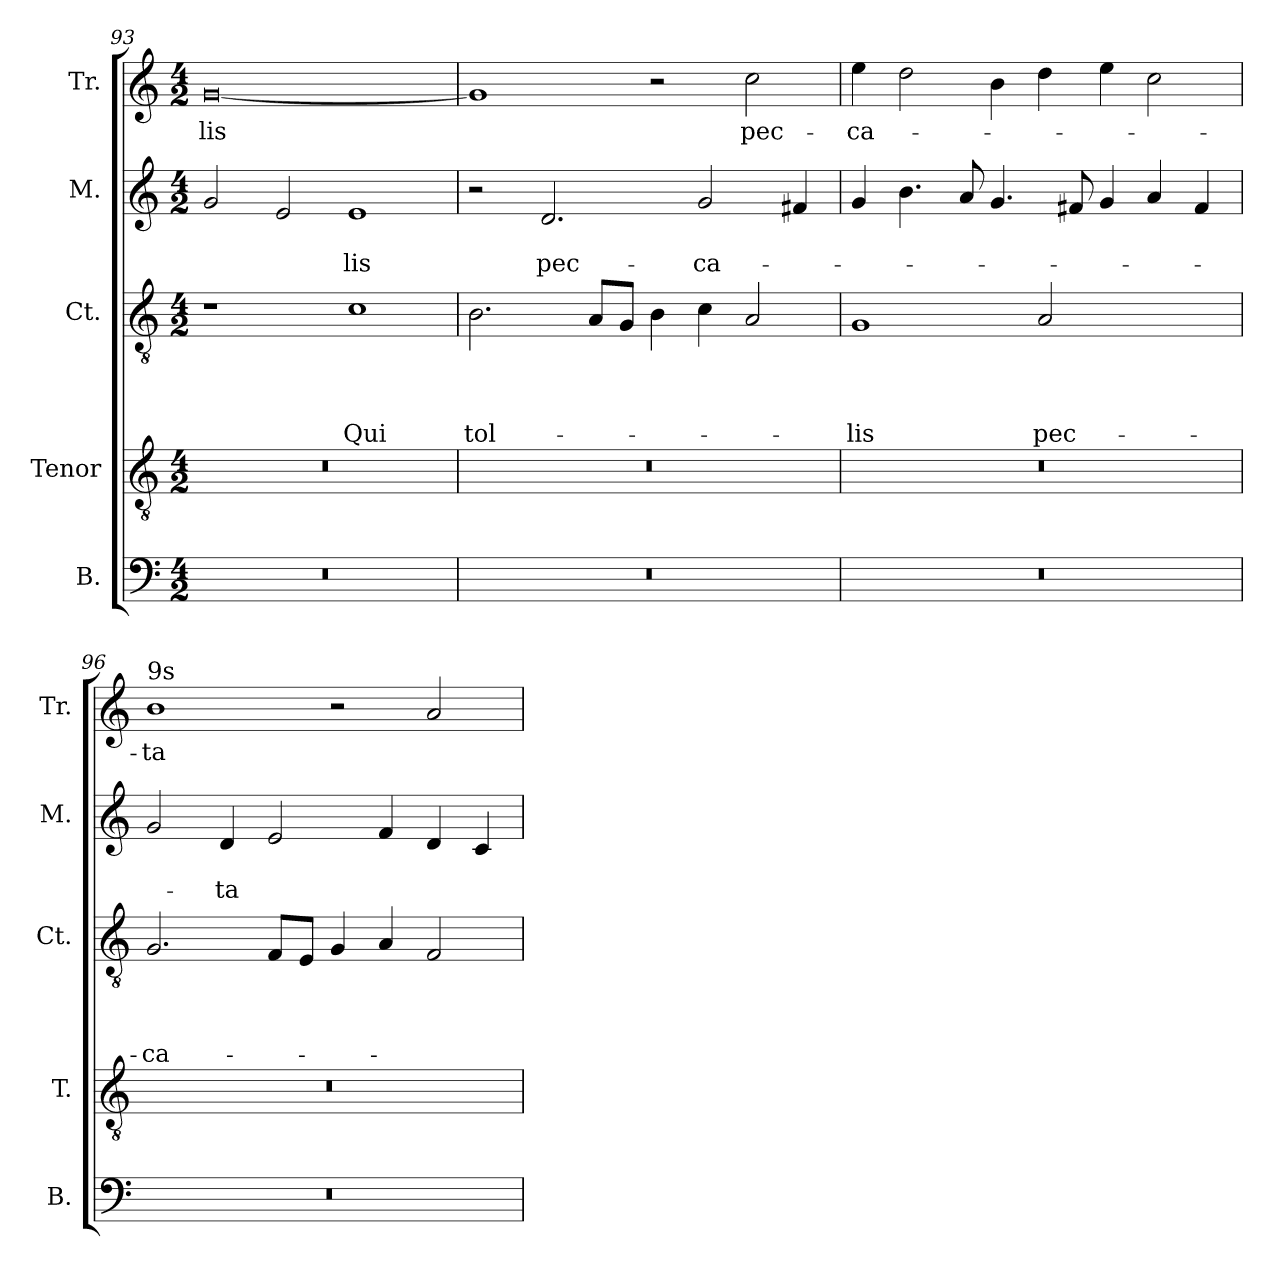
**kern	**kern	**kern	**text	**text	**text	**text	**kern	**text	**text	**kern	**text
*part5	*part4	*part3	*part3	*part3	*part3	*part3	*part2	*part2	*part2	*part1	*part1
*staff5	*staff4	*staff3	*staff3	*staff3	*staff3	*staff3	*staff2	*staff2	*staff2	*staff1	*staff1
*I"B.	*I"Tenor	*I"Ct.	*	*	*	*	*I"M.	*	*	*I"Tr.	*
*I'B.	*I'T.	*I'Ct.	*	*	*	*	*I'M.	*	*	*I'Tr.	*
*clefF4	*clefGv2	*clefGv2	*	*	*	*	*clefG2	*	*	*clefG2	*
*k[]	*k[]	*k[]	*	*	*	*	*k[]	*	*	*k[]	*
*C:	*C:	*C:	*	*	*	*	*C:	*	*	*C:	*
*M4/2	*M4/2	*M4/2	*	*	*	*	*M4/2	*	*	*M4/2	*
=93	=93	=93	=93	=93	=93	=93	=93	=93	=93	=93	=93
!	!	!	!	!	!	!	!	!	!	!	!LO:LY:b
0r	0r	1r	.	.	.	.	2g/	.	.	[<0g	-lis
.	.	.	.	.	.	.	2e/	.	.	.	.
!	!	!	!	!	!	!LO:LY:b	!	!	!LO:LY:b	!	!
.	.	1c	.	.	.	Qui	1e	.	-lis	.	.
=94	=94	=94	=94	=94	=94	=94	=94	=94	=94	=94	=94
!	!	!	!	!	!	!LO:LY:b	!	!	!	!	!
0r	0r	2.B\	.	.	.	tol-	2r	.	.	1g]	.
!	!	!	!	!	!	!	!	!	!LO:LY:b	!	!
.	.	.	.	.	.	.	2.d/	.	pec-	.	.
.	.	8A/L	.	.	.	.	.	.	.	.	.
.	.	8G/J	.	.	.	.	.	.	.	.	.
.	.	4B\	.	.	.	.	.	.	.	2r	.
!	!	!	!	!	!	!	!	!	!LO:LY:b	!	!
.	.	4c\	.	.	.	.	2g/	.	-ca-	.	.
!	!	!	!	!	!	!	!	!	!	!	!LO:LY:b
.	.	2A/	.	.	.	.	.	.	.	2cc\	pec-
.	.	.	.	.	.	.	4f#/	.	.	.	.
=95	=95	=95	=95	=95	=95	=95	=95	=95	=95	=95	=95
!	!	!	!	!	!	!LO:LY:b	!	!	!	!	!LO:LY:b
0r	0r	1G	.	.	.	-lis	4g/	.	.	4ee\	-ca-
.	.	.	.	.	.	.	4.b\	.	.	2dd\	.
.	.	.	.	.	.	.	8a/	.	.	.	.
.	.	.	.	.	.	.	4.g/	.	.	4b\	.
!	!	!	!	!	!	!LO:LY:b	!	!	!	!	!
.	.	2A/	.	.	.	pec-	.	.	.	4dd\	.
.	.	.	.	.	.	.	8f#/	.	.	.	.
.	.	.	.	.	.	.	4g/	.	.	4ee\	.
.	.	2ryy	.	.	.	.	4a/	.	.	2cc\	.
.	.	.	.	.	.	.	4f#/	.	.	.	.
!!LO:LB:g=z
=96	=96	=96	=96	=96	=96	=96	=96	=96	=96	=96	=96
!	!	!	!	!	!	!	!	!	!	!LO:TX:a:t=9s	!
!	!	!	!	!	!	!LO:LY:b	!	!	!	!	!LO:LY:b
0r	0r	2.G/	.	.	.	-ca-	2g/	.	.	1b	-ta
!	!	!	!	!	!	!	!	!	!LO:LY:b	!	!
.	.	.	.	.	.	.	4d/	.	-ta	.	.
.	.	8F/L	.	.	.	.	2e/	.	.	.	.
.	.	8E/J	.	.	.	.	.	.	.	.	.
.	.	4G/	.	.	.	.	.	.	.	2r	.
.	.	4A/	.	.	.	.	4f/	.	.	.	.
.	.	2F/	.	.	.	.	4d/	.	.	2a/	.
.	.	.	.	.	.	.	4c/	.	.	.	.
=	=	=	=	=	=	=	=	=	=	=	=
*-	*-	*-	*-	*-	*-	*-	*-	*-	*-	*-	*-
